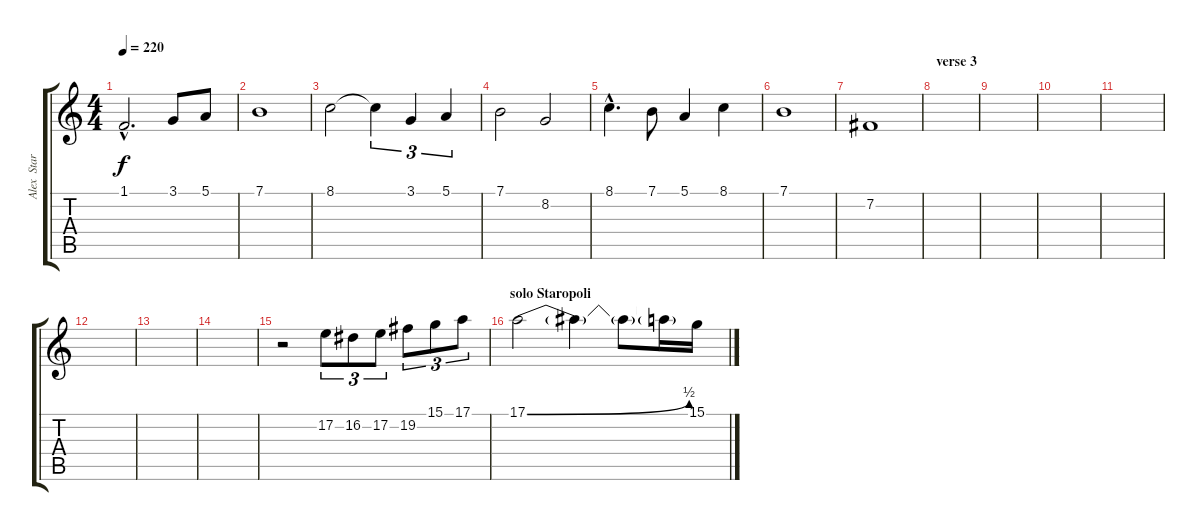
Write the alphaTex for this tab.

\track ("Alex  Staropoli " "Alex  Star") {instrument stringensemble1}
\staff {score tabs}
\tuning (E4 B3 G3 D3 A2 E2) {hide}
\ts (4 4)
\tempo 220
\clef g2
\ks c
1.1{hac}.2{d dy f} 3.1.8 5.1.8 |
7.1.1 |
8.1.2 8.1{t}.4{tu (3 2)} 3.1.4{tu (3 2)} 5.1.4{tu (3 2)} |
7.1.2 8.2.2 |
8.1{hac}.4{d} 7.1.8 5.1.4 8.1.4 |
7.1.1 |
7.2.1 |
\section ("" "verse 3")
|
|
|
|
|
|
|
r.2{instrument bassoon} 17.2.8{tu (3 2)} 16.2.8{tu (3 2)} 17.2.8{tu (3 2)} 19.2.8{tu (3 2)} 15.1.8{tu (3 2)} 17.1.8{tu (3 2)} |
\section ("" "solo Staropoli")
17.1{be (bend 0 0 60 2)}.2 17.1{t}.4 17.1{t}.8 17.1{t}.16 15.1.16
